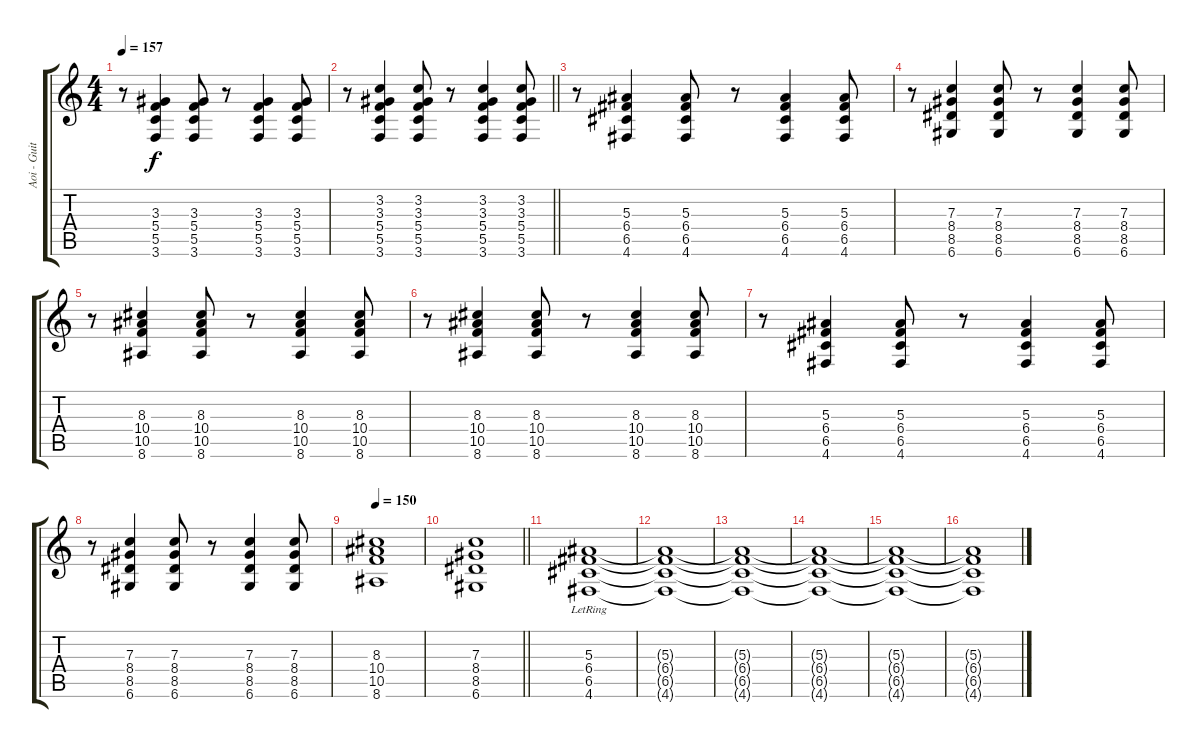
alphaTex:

\track ("Aoi - Guitar 2" "Aoi - Guit") {instrument overdrivenguitar}
\staff {score tabs}
\tuning (D4 A3 F3 C3 G2 D2) {hide}
\ts (4 4)
\tempo 157
\clef g2
\ks c
r.8{dy f} (3.3 5.4 5.5 3.6).4 (3.3 5.4 5.5 3.6).8 r.8 (3.3 5.4 5.5 3.6).4 (3.3 5.4 5.5 3.6).8 |
\barLineRight lightlight
r.8 (3.2 3.3 5.4 5.5 3.6).4 (3.2 3.3 5.4 5.5 3.6).8 r.8 (3.2 3.3 5.4 5.5 3.6).4 (3.2 3.3 5.4 5.5 3.6).8 |
\section ("" "")
r.8 (5.3 6.4 6.5 4.6).4 (5.3 6.4 6.5 4.6).8 r.8 (5.3 6.4 6.5 4.6).4 (5.3 6.4 6.5 4.6).8 |
r.8 (7.3 8.4 8.5 6.6).4 (7.3 8.4 8.5 6.6).8 r.8 (7.3 8.4 8.5 6.6).4 (7.3 8.4 8.5 6.6).8 |
r.8 (8.3 10.4 10.5 8.6).4 (8.3 10.4 10.5 8.6).8 r.8 (8.3 10.4 10.5 8.6).4 (8.3 10.4 10.5 8.6).8 |
r.8 (8.3 10.4 10.5 8.6).4 (8.3 10.4 10.5 8.6).8 r.8 (8.3 10.4 10.5 8.6).4 (8.3 10.4 10.5 8.6).8 |
r.8 (5.3 6.4 6.5 4.6).4 (5.3 6.4 6.5 4.6).8 r.8 (5.3 6.4 6.5 4.6).4 (5.3 6.4 6.5 4.6).8 |
r.8 (7.3 8.4 8.5 6.6).4 (7.3 8.4 8.5 6.6).8 r.8 (7.3 8.4 8.5 6.6).4 (7.3 8.4 8.5 6.6).8 |
\tempo 150
(8.3 10.4 10.5 8.6).1 |
\barLineRight lightlight
(7.3 8.4 8.5 6.6).1 |
\section ("" "")
(5.3{lr} 6.4{lr} 6.5{lr} 4.6{lr}).1 |
(5.3{t} 6.4{t} 6.5{t} 4.6{t}).1 |
(5.3{t} 6.4{t} 6.5{t} 4.6{t}).1 |
(5.3{t} 6.4{t} 6.5{t} 4.6{t}).1 |
(5.3{t} 6.4{t} 6.5{t} 4.6{t}).1 |
(5.3{t} 6.4{t} 6.5{t} 4.6{t}).1
